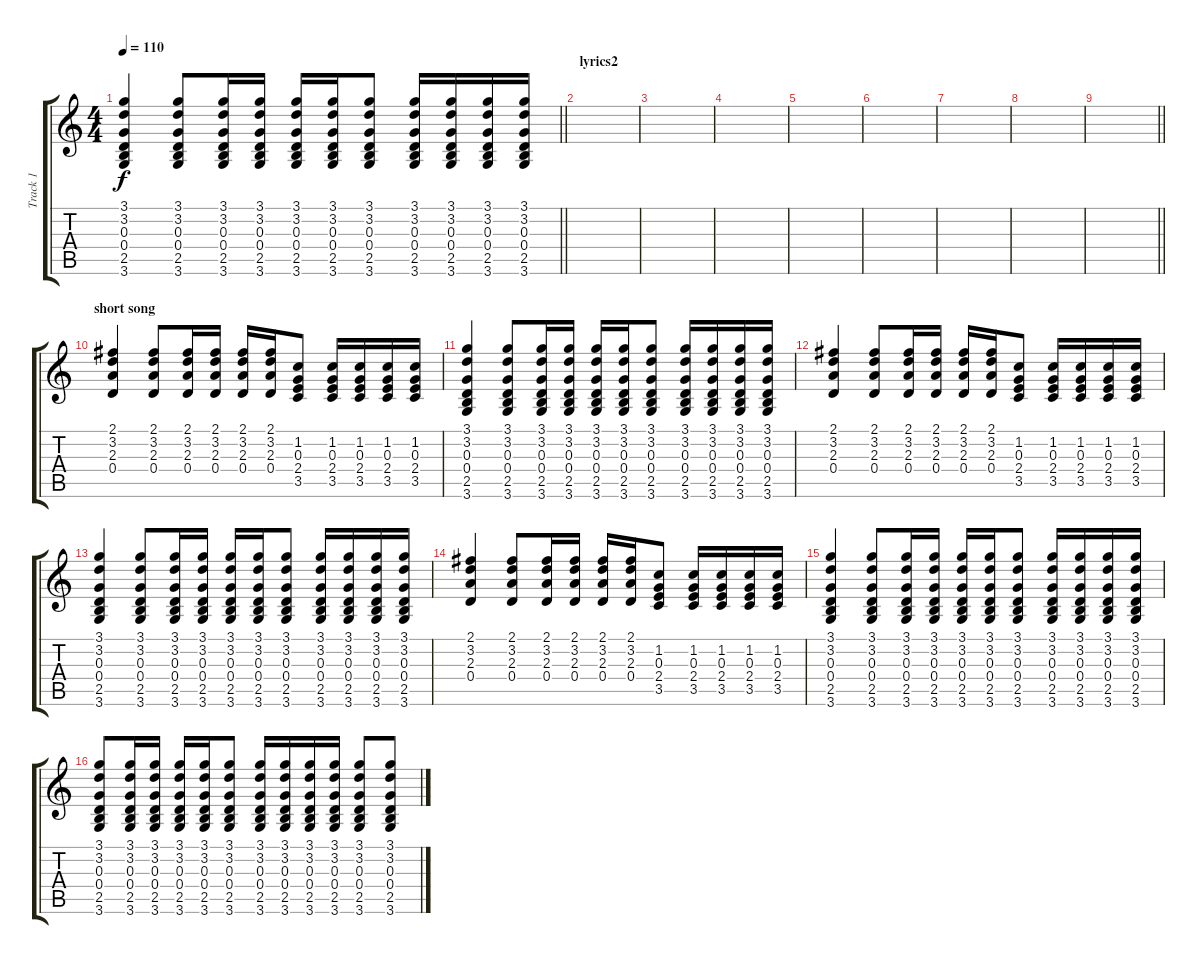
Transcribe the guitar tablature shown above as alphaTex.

\track ("Track 1" "Track 1") {instrument overdrivenguitar}
\staff {score tabs}
\tuning (E4 B3 G3 D3 A2 E2) {hide}
\ts (4 4)
\tempo 110
\clef g2
\barLineRight lightlight
\ks c
(3.1 3.2 0.3 0.4 2.5 3.6).4{dy f} (3.1 3.2 0.3 0.4 2.5 3.6).8 (3.1 3.2 0.3 0.4 2.5 3.6).16 (3.1 3.2 0.3 0.4 2.5 3.6).16 (3.1 3.2 0.3 0.4 2.5 3.6).16 (3.1 3.2 0.3 0.4 2.5 3.6).16 (3.1 3.2 0.3 0.4 2.5 3.6).8 (3.1 3.2 0.3 0.4 2.5 3.6).16 (3.1 3.2 0.3 0.4 2.5 3.6).16 (3.1 3.2 0.3 0.4 2.5 3.6).16 (3.1 3.2 0.3 0.4 2.5 3.6).16 |
\section ("" "lyrics2")
|
|
|
|
|
|
|
\barLineRight lightlight
|
\section ("" "short song")
(2.1 3.2 2.3 0.4).4 (2.1 3.2 2.3 0.4).8 (2.1 3.2 2.3 0.4).16 (2.1 3.2 2.3 0.4).16 (2.1 3.2 2.3 0.4).16 (2.1 3.2 2.3 0.4).16 (1.2 0.3 2.4 3.5).8 (1.2 0.3 2.4 3.5).16 (1.2 0.3 2.4 3.5).16 (1.2 0.3 2.4 3.5).16 (1.2 0.3 2.4 3.5).16 |
(3.1 3.2 0.3 0.4 2.5 3.6).4 (3.1 3.2 0.3 0.4 2.5 3.6).8 (3.1 3.2 0.3 0.4 2.5 3.6).16 (3.1 3.2 0.3 0.4 2.5 3.6).16 (3.1 3.2 0.3 0.4 2.5 3.6).16 (3.1 3.2 0.3 0.4 2.5 3.6).16 (3.1 3.2 0.3 0.4 2.5 3.6).8 (3.1 3.2 0.3 0.4 2.5 3.6).16 (3.1 3.2 0.3 0.4 2.5 3.6).16 (3.1 3.2 0.3 0.4 2.5 3.6).16 (3.1 3.2 0.3 0.4 2.5 3.6).16 |
(2.1 3.2 2.3 0.4).4 (2.1 3.2 2.3 0.4).8 (2.1 3.2 2.3 0.4).16 (2.1 3.2 2.3 0.4).16 (2.1 3.2 2.3 0.4).16 (2.1 3.2 2.3 0.4).16 (1.2 0.3 2.4 3.5).8 (1.2 0.3 2.4 3.5).16 (1.2 0.3 2.4 3.5).16 (1.2 0.3 2.4 3.5).16 (1.2 0.3 2.4 3.5).16 |
(3.1 3.2 0.3 0.4 2.5 3.6).4 (3.1 3.2 0.3 0.4 2.5 3.6).8 (3.1 3.2 0.3 0.4 2.5 3.6).16 (3.1 3.2 0.3 0.4 2.5 3.6).16 (3.1 3.2 0.3 0.4 2.5 3.6).16 (3.1 3.2 0.3 0.4 2.5 3.6).16 (3.1 3.2 0.3 0.4 2.5 3.6).8 (3.1 3.2 0.3 0.4 2.5 3.6).16 (3.1 3.2 0.3 0.4 2.5 3.6).16 (3.1 3.2 0.3 0.4 2.5 3.6).16 (3.1 3.2 0.3 0.4 2.5 3.6).16 |
(2.1 3.2 2.3 0.4).4 (2.1 3.2 2.3 0.4).8 (2.1 3.2 2.3 0.4).16 (2.1 3.2 2.3 0.4).16 (2.1 3.2 2.3 0.4).16 (2.1 3.2 2.3 0.4).16 (1.2 0.3 2.4 3.5).8 (1.2 0.3 2.4 3.5).16 (1.2 0.3 2.4 3.5).16 (1.2 0.3 2.4 3.5).16 (1.2 0.3 2.4 3.5).16 |
(3.1 3.2 0.3 0.4 2.5 3.6).4 (3.1 3.2 0.3 0.4 2.5 3.6).8 (3.1 3.2 0.3 0.4 2.5 3.6).16 (3.1 3.2 0.3 0.4 2.5 3.6).16 (3.1 3.2 0.3 0.4 2.5 3.6).16 (3.1 3.2 0.3 0.4 2.5 3.6).16 (3.1 3.2 0.3 0.4 2.5 3.6).8 (3.1 3.2 0.3 0.4 2.5 3.6).16 (3.1 3.2 0.3 0.4 2.5 3.6).16 (3.1 3.2 0.3 0.4 2.5 3.6).16 (3.1 3.2 0.3 0.4 2.5 3.6).16 |
(3.1 3.2 0.3 0.4 2.5 3.6).8 (3.1 3.2 0.3 0.4 2.5 3.6).16 (3.1 3.2 0.3 0.4 2.5 3.6).16 (3.1 3.2 0.3 0.4 2.5 3.6).16 (3.1 3.2 0.3 0.4 2.5 3.6).16 (3.1 3.2 0.3 0.4 2.5 3.6).8 (3.1 3.2 0.3 0.4 2.5 3.6).16 (3.1 3.2 0.3 0.4 2.5 3.6).16 (3.1 3.2 0.3 0.4 2.5 3.6).16 (3.1 3.2 0.3 0.4 2.5 3.6).16 (3.1 3.2 0.3 0.4 2.5 3.6).8 (3.1 3.2 0.3 0.4 2.5 3.6).8
